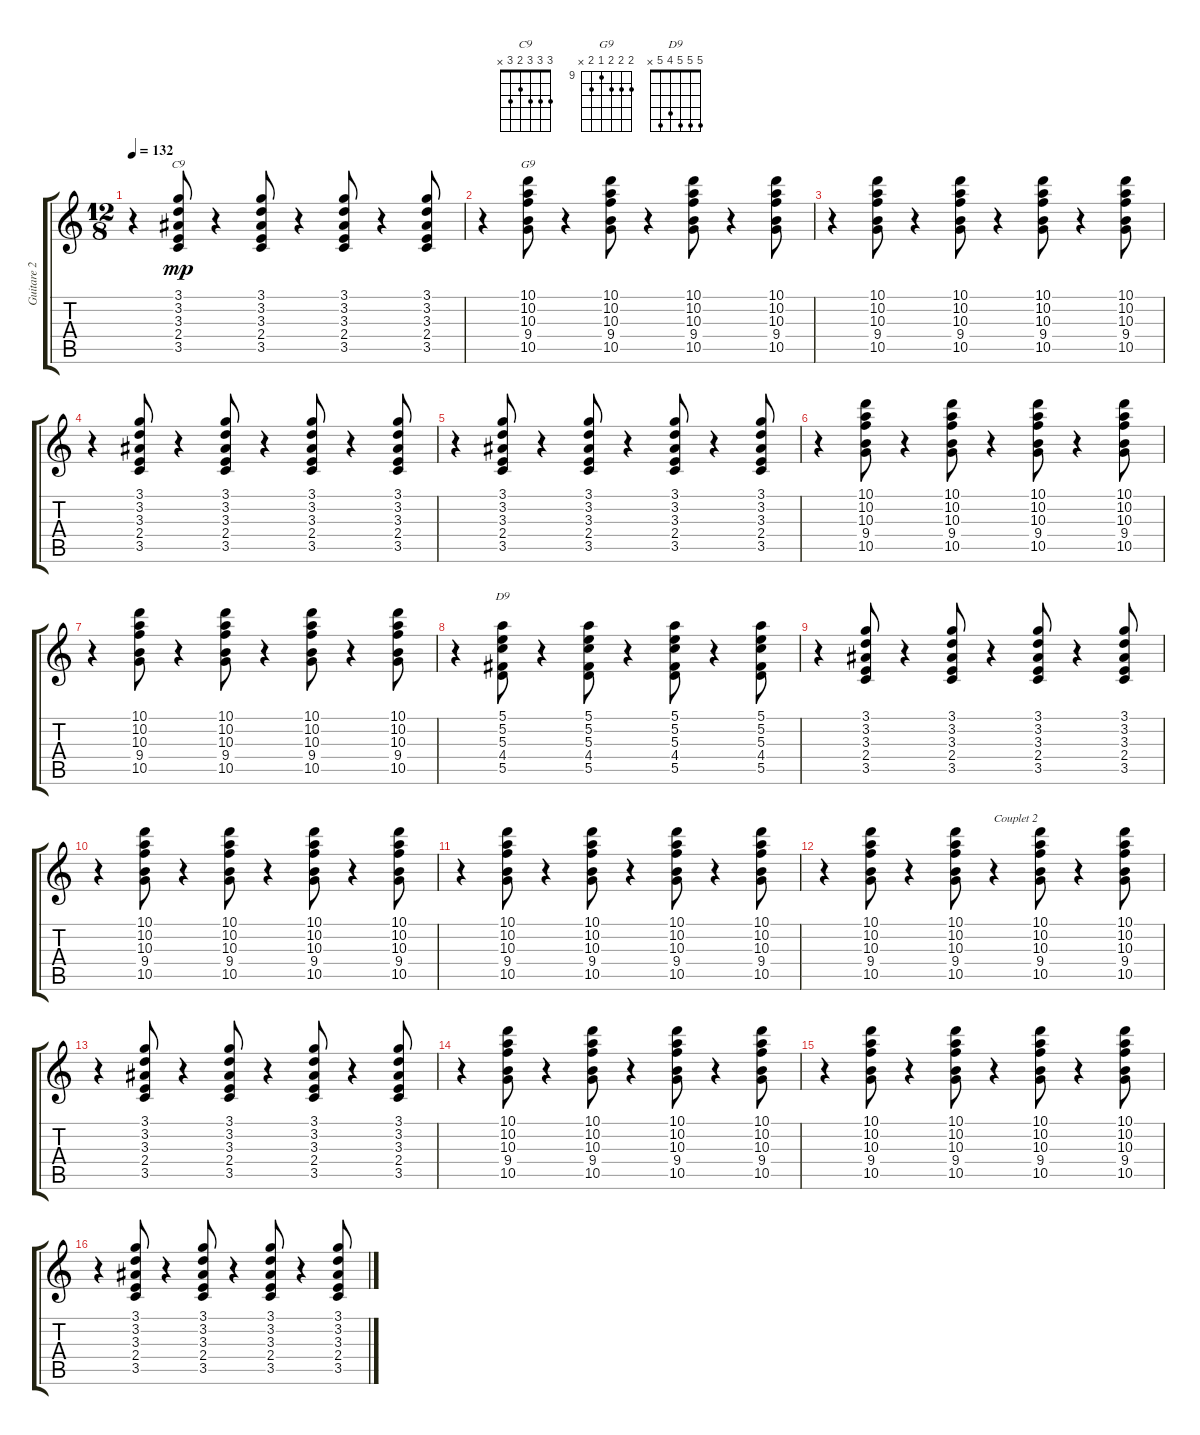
\track ("Guitare 2" "Guitare 2") {instrument overdrivenguitar}
\staff {score tabs}
\tuning (E4 B3 G3 D3 A2 E2) {hide}
\chord ("C9" 3 3 3 2 3 x)
\chord ("G9" 10 10 10 9 10 x) {firstfret 9}
\chord ("D9" 5 5 5 4 5 x)
\ts (12 8)
\tempo 132
\clef g2
\ks c
r.4{dy mp} (3.1 3.2 3.3 2.4 3.5).8{ch "C9"} r.4 (3.1 3.2 3.3 2.4 3.5).8 r.4 (3.1 3.2 3.3 2.4 3.5).8 r.4 (3.1 3.2 3.3 2.4 3.5).8 |
r.4 (10.1 10.2 10.3 9.4 10.5).8{ch "G9"} r.4 (10.1 10.2 10.3 9.4 10.5).8 r.4 (10.1 10.2 10.3 9.4 10.5).8 r.4 (10.1 10.2 10.3 9.4 10.5).8 |
r.4 (10.1 10.2 10.3 9.4 10.5).8 r.4 (10.1 10.2 10.3 9.4 10.5).8 r.4 (10.1 10.2 10.3 9.4 10.5).8 r.4 (10.1 10.2 10.3 9.4 10.5).8 |
r.4 (3.1 3.2 3.3 2.4 3.5).8 r.4 (3.1 3.2 3.3 2.4 3.5).8 r.4 (3.1 3.2 3.3 2.4 3.5).8 r.4 (3.1 3.2 3.3 2.4 3.5).8 |
r.4 (3.1 3.2 3.3 2.4 3.5).8 r.4 (3.1 3.2 3.3 2.4 3.5).8 r.4 (3.1 3.2 3.3 2.4 3.5).8 r.4 (3.1 3.2 3.3 2.4 3.5).8 |
r.4 (10.1 10.2 10.3 9.4 10.5).8 r.4 (10.1 10.2 10.3 9.4 10.5).8 r.4 (10.1 10.2 10.3 9.4 10.5).8 r.4 (10.1 10.2 10.3 9.4 10.5).8 |
r.4 (10.1 10.2 10.3 9.4 10.5).8 r.4 (10.1 10.2 10.3 9.4 10.5).8 r.4 (10.1 10.2 10.3 9.4 10.5).8 r.4 (10.1 10.2 10.3 9.4 10.5).8 |
r.4 (5.1 5.2 5.3 4.4 5.5).8{ch "D9"} r.4 (5.1 5.2 5.3 4.4 5.5).8 r.4 (5.1 5.2 5.3 4.4 5.5).8 r.4 (5.1 5.2 5.3 4.4 5.5).8 |
r.4 (3.1 3.2 3.3 2.4 3.5).8 r.4 (3.1 3.2 3.3 2.4 3.5).8 r.4 (3.1 3.2 3.3 2.4 3.5).8 r.4 (3.1 3.2 3.3 2.4 3.5).8 |
r.4 (10.1 10.2 10.3 9.4 10.5).8 r.4 (10.1 10.2 10.3 9.4 10.5).8 r.4 (10.1 10.2 10.3 9.4 10.5).8 r.4 (10.1 10.2 10.3 9.4 10.5).8 |
r.4 (10.1 10.2 10.3 9.4 10.5).8 r.4 (10.1 10.2 10.3 9.4 10.5).8 r.4 (10.1 10.2 10.3 9.4 10.5).8 r.4 (10.1 10.2 10.3 9.4 10.5).8 |
r.4 (10.1 10.2 10.3 9.4 10.5).8 r.4 (10.1 10.2 10.3 9.4 10.5).8 r.4{txt "Couplet 2"} (10.1 10.2 10.3 9.4 10.5).8 r.4 (10.1 10.2 10.3 9.4 10.5).8 |
r.4 (3.1 3.2 3.3 2.4 3.5).8 r.4 (3.1 3.2 3.3 2.4 3.5).8 r.4 (3.1 3.2 3.3 2.4 3.5).8 r.4 (3.1 3.2 3.3 2.4 3.5).8 |
r.4 (10.1 10.2 10.3 9.4 10.5).8 r.4 (10.1 10.2 10.3 9.4 10.5).8 r.4 (10.1 10.2 10.3 9.4 10.5).8 r.4 (10.1 10.2 10.3 9.4 10.5).8 |
r.4 (10.1 10.2 10.3 9.4 10.5).8 r.4 (10.1 10.2 10.3 9.4 10.5).8 r.4 (10.1 10.2 10.3 9.4 10.5).8 r.4 (10.1 10.2 10.3 9.4 10.5).8 |
r.4 (3.1 3.2 3.3 2.4 3.5).8 r.4 (3.1 3.2 3.3 2.4 3.5).8 r.4 (3.1 3.2 3.3 2.4 3.5).8 r.4 (3.1 3.2 3.3 2.4 3.5).8
